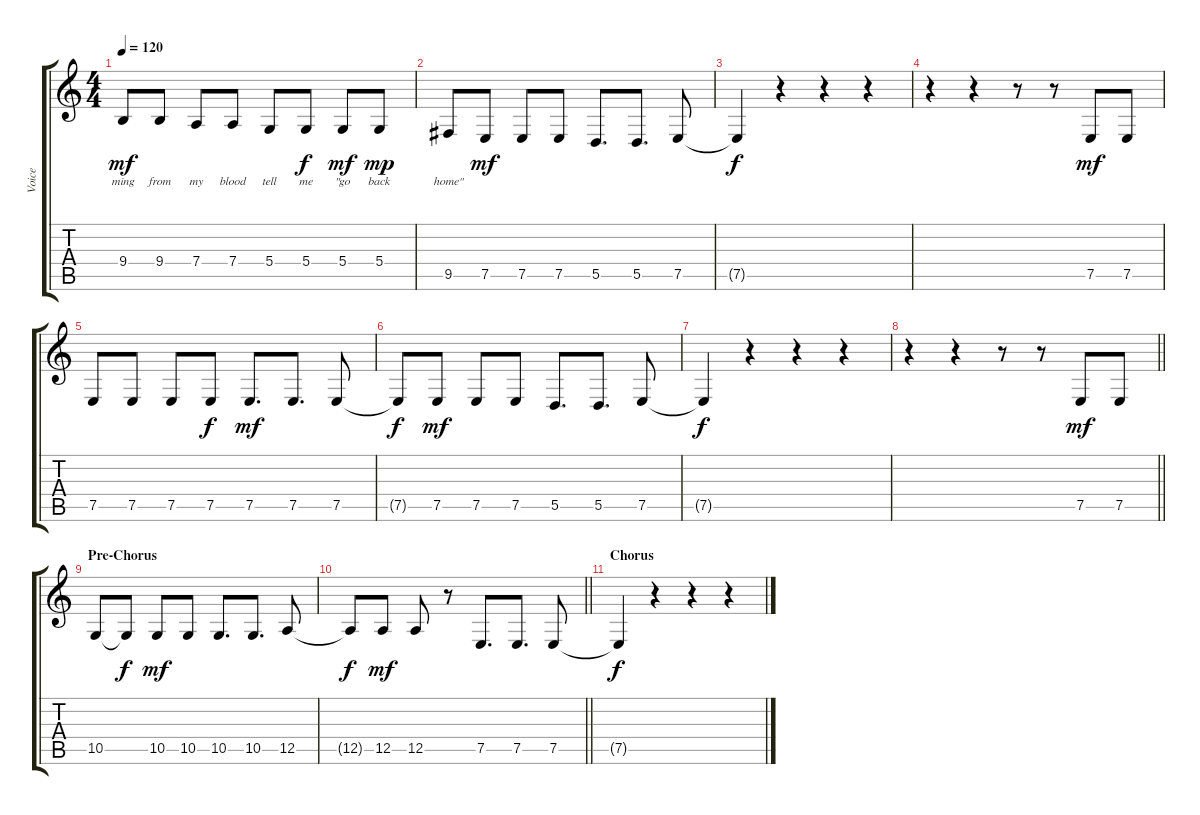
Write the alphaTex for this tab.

\track ("Voice" "Voice") {instrument altosax}
\staff {score tabs}
\tuning (E4 B3 G3 D3 A2 E2) {hide}
\ts (4 4)
\tempo 120
\clef g2
\ks c
9.4.8{lyrics (0 "ming") lyrics (1 "") lyrics (2 "") lyrics (3 "") lyrics (4 "") dy mf} 9.4.8{lyrics (0 "from") lyrics (1 "") lyrics (2 "") lyrics (3 "") lyrics (4 "")} 7.4.8{lyrics (0 "my") lyrics (1 "") lyrics (2 "") lyrics (3 "") lyrics (4 "")} 7.4.8{lyrics (0 "blood") lyrics (1 "") lyrics (2 "") lyrics (3 "") lyrics (4 "")} 5.4.8{lyrics (0 "tell") lyrics (1 "") lyrics (2 "") lyrics (3 "") lyrics (4 "")} 5.4.8{lyrics (0 "me") lyrics (1 "") lyrics (2 "") lyrics (3 "") lyrics (4 "") dy f} 5.4.8{lyrics (0 "\"go") lyrics (1 "") lyrics (2 "") lyrics (3 "") lyrics (4 "") dy mf} 5.4.8{lyrics (0 "back") lyrics (1 "") lyrics (2 "") lyrics (3 "") lyrics (4 "") dy mp} |
9.5.8{lyrics (0 "home\"") lyrics (1 "") lyrics (2 "") lyrics (3 "") lyrics (4 "")} 7.5.8{dy mf} 7.5.8 7.5.8 5.5.8{d} 5.5.8{d} 7.5.8 |
7.5{t}.4{dy f} r.4 r.4 r.4 |
r.4 r.4 r.8 r.8 7.5.8{dy mf} 7.5.8 |
7.5.8 7.5.8 7.5.8 7.5.8{dy f} 7.5.8{d dy mf} 7.5.8{d} 7.5.8 |
7.5{t}.8{dy f} 7.5.8{dy mf} 7.5.8 7.5.8 5.5.8{d} 5.5.8{d} 7.5.8 |
7.5{t}.4{dy f} r.4 r.4 r.4 |
\barLineRight lightlight
r.4 r.4 r.8 r.8 7.5.8{dy mf} 7.5.8 |
\section ("" "Pre-Chorus")
10.5.8 10.5{t}.8{dy f} 10.5.8{dy mf} 10.5.8 10.5.8{d} 10.5.8{d} 12.5.8 |
\barLineRight lightlight
12.5{t}.8{dy f} 12.5.8{dy mf} 12.5.8 r.8 7.5.8{d} 7.5.8{d} 7.5.8 |
\section ("" "Chorus")
7.5{t}.4{dy f} r.4 r.4 r.4
